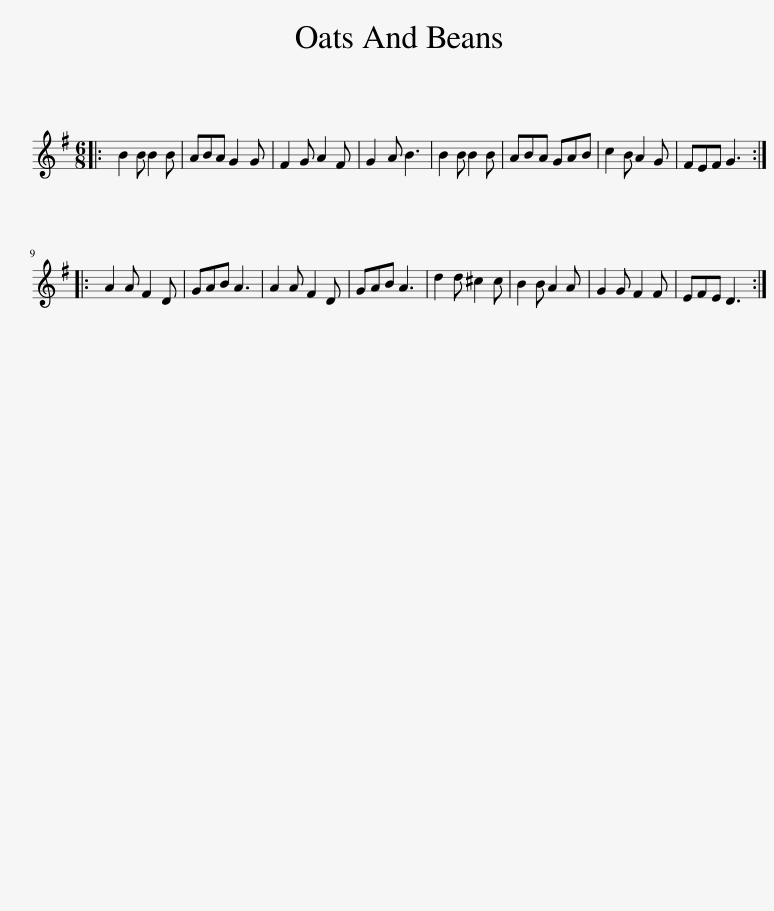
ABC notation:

X:1
L:1/8
M:6/8
I:linebreak $
K:G
V:1 treble
V:1
|: B2 B B2 B | ABA G2 G | F2 G A2 F | G2 A B3 | B2 B B2 B | %5
 ABA GAB | c2 B A2 G | FEF G3 ::$ A2 A F2 D | GAB A3 | %10
 A2 A F2 D | GAB A3 | d2 d ^c2 c | B2 B A2 A | G2 G F2 F | %15
 EFE D3 :| %16
